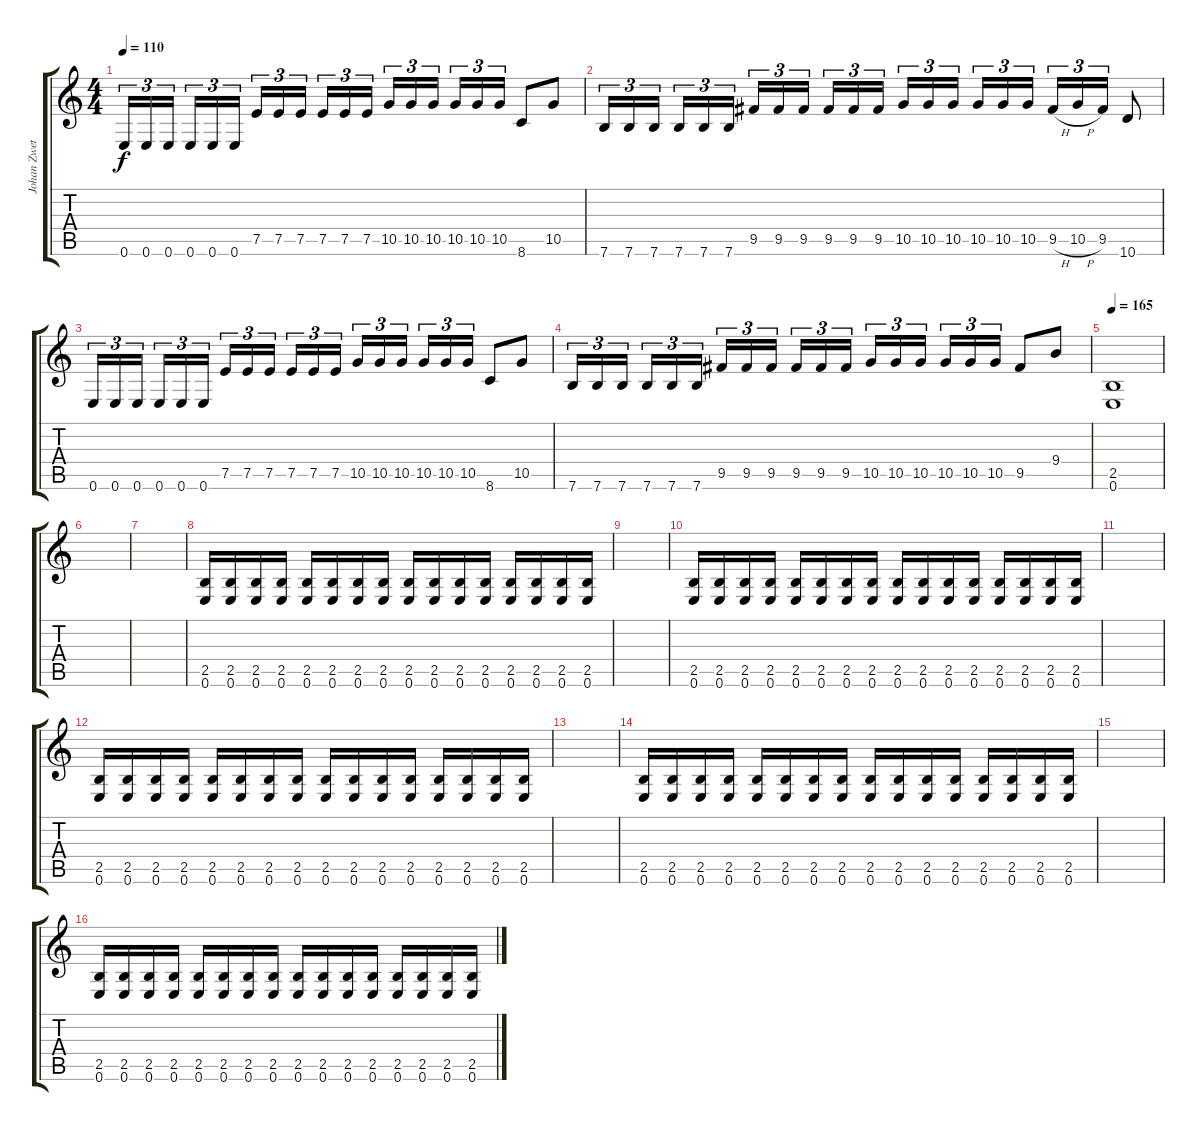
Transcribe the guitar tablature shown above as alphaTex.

\track ("Johan Zwetsloot" "Johan Zwet") {instrument overdrivenguitar}
\staff {score tabs}
\tuning (E4 B3 G3 D3 A2 E2) {hide}
\ts (4 4)
\tempo 110
\clef g2
\ks c
0.6.16{tu (3 2) dy f} 0.6.16{tu (3 2)} 0.6.16{tu (3 2)} 0.6.16{tu (3 2)} 0.6.16{tu (3 2)} 0.6.16{tu (3 2)} 7.5.16{tu (3 2)} 7.5.16{tu (3 2)} 7.5.16{tu (3 2)} 7.5.16{tu (3 2)} 7.5.16{tu (3 2)} 7.5.16{tu (3 2)} 10.5.16{tu (3 2)} 10.5.16{tu (3 2)} 10.5.16{tu (3 2)} 10.5.16{tu (3 2)} 10.5.16{tu (3 2)} 10.5.16{tu (3 2)} 8.6.8 10.5.8 |
7.6.16{tu (3 2)} 7.6.16{tu (3 2)} 7.6.16{tu (3 2)} 7.6.16{tu (3 2)} 7.6.16{tu (3 2)} 7.6.16{tu (3 2)} 9.5.16{tu (3 2)} 9.5.16{tu (3 2)} 9.5.16{tu (3 2)} 9.5.16{tu (3 2)} 9.5.16{tu (3 2)} 9.5.16{tu (3 2)} 10.5.16{tu (3 2)} 10.5.16{tu (3 2)} 10.5.16{tu (3 2)} 10.5.16{tu (3 2)} 10.5.16{tu (3 2)} 10.5.16{tu (3 2)} 9.5{h}.16{tu (3 2)} 10.5{h}.16{tu (3 2)} 9.5.16{tu (3 2)} 10.6.8 |
0.6.16{tu (3 2)} 0.6.16{tu (3 2)} 0.6.16{tu (3 2)} 0.6.16{tu (3 2)} 0.6.16{tu (3 2)} 0.6.16{tu (3 2)} 7.5.16{tu (3 2)} 7.5.16{tu (3 2)} 7.5.16{tu (3 2)} 7.5.16{tu (3 2)} 7.5.16{tu (3 2)} 7.5.16{tu (3 2)} 10.5.16{tu (3 2)} 10.5.16{tu (3 2)} 10.5.16{tu (3 2)} 10.5.16{tu (3 2)} 10.5.16{tu (3 2)} 10.5.16{tu (3 2)} 8.6.8 10.5.8 |
7.6.16{tu (3 2)} 7.6.16{tu (3 2)} 7.6.16{tu (3 2)} 7.6.16{tu (3 2)} 7.6.16{tu (3 2)} 7.6.16{tu (3 2)} 9.5.16{tu (3 2)} 9.5.16{tu (3 2)} 9.5.16{tu (3 2)} 9.5.16{tu (3 2)} 9.5.16{tu (3 2)} 9.5.16{tu (3 2)} 10.5.16{tu (3 2)} 10.5.16{tu (3 2)} 10.5.16{tu (3 2)} 10.5.16{tu (3 2)} 10.5.16{tu (3 2)} 10.5.16{tu (3 2)} 9.5.8 9.4.8 |
\tempo 165
(2.5 0.6).1{volume 13} |
|
|
(2.5 0.6).16 (2.5 0.6).16 (2.5 0.6).16 (2.5 0.6).16 (2.5 0.6).16 (2.5 0.6).16 (2.5 0.6).16 (2.5 0.6).16 (2.5 0.6).16 (2.5 0.6).16 (2.5 0.6).16 (2.5 0.6).16 (2.5 0.6).16 (2.5 0.6).16 (2.5 0.6).16 (2.5 0.6).16 |
|
(2.5 0.6).16 (2.5 0.6).16 (2.5 0.6).16 (2.5 0.6).16 (2.5 0.6).16 (2.5 0.6).16 (2.5 0.6).16 (2.5 0.6).16 (2.5 0.6).16 (2.5 0.6).16 (2.5 0.6).16 (2.5 0.6).16 (2.5 0.6).16 (2.5 0.6).16 (2.5 0.6).16 (2.5 0.6).16 |
|
(2.5 0.6).16 (2.5 0.6).16 (2.5 0.6).16 (2.5 0.6).16 (2.5 0.6).16 (2.5 0.6).16 (2.5 0.6).16 (2.5 0.6).16 (2.5 0.6).16 (2.5 0.6).16 (2.5 0.6).16 (2.5 0.6).16 (2.5 0.6).16 (2.5 0.6).16 (2.5 0.6).16 (2.5 0.6).16 |
|
(2.5 0.6).16 (2.5 0.6).16 (2.5 0.6).16 (2.5 0.6).16 (2.5 0.6).16 (2.5 0.6).16 (2.5 0.6).16 (2.5 0.6).16 (2.5 0.6).16 (2.5 0.6).16 (2.5 0.6).16 (2.5 0.6).16 (2.5 0.6).16 (2.5 0.6).16 (2.5 0.6).16 (2.5 0.6).16 |
|
(2.5 0.6).16 (2.5 0.6).16 (2.5 0.6).16 (2.5 0.6).16 (2.5 0.6).16 (2.5 0.6).16 (2.5 0.6).16 (2.5 0.6).16 (2.5 0.6).16 (2.5 0.6).16 (2.5 0.6).16 (2.5 0.6).16 (2.5 0.6).16 (2.5 0.6).16 (2.5 0.6).16 (2.5 0.6).16
